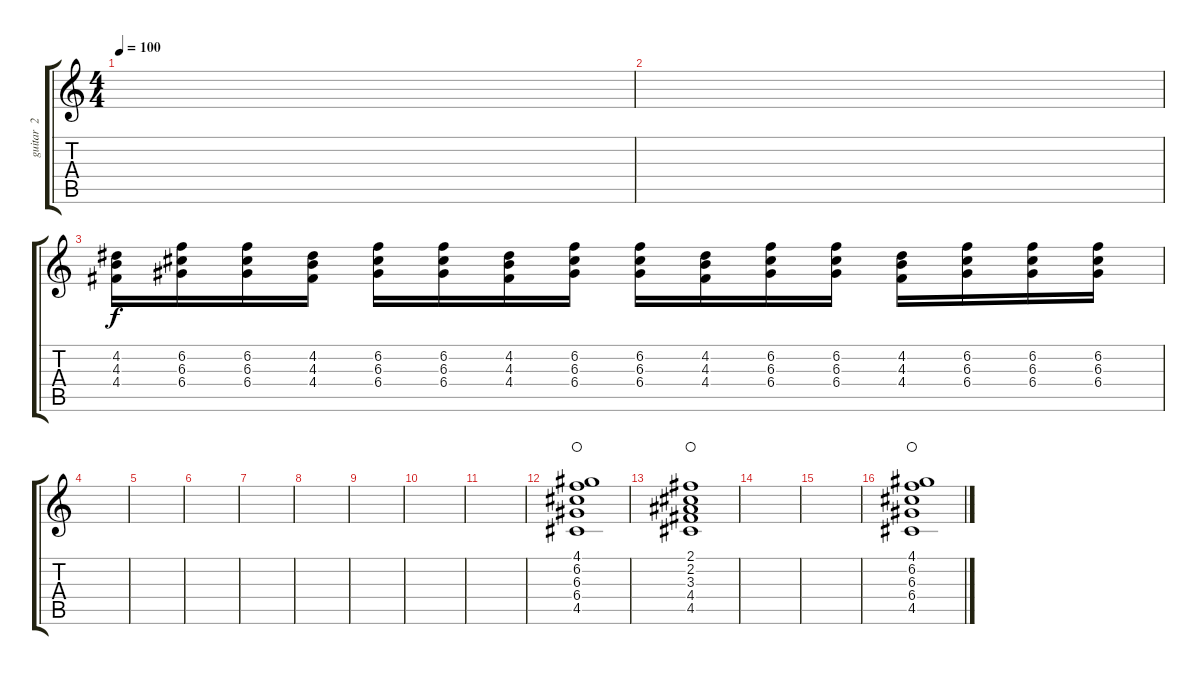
\track ("guitar  2" "guitar  2") {instrument distortionguitar}
\staff {score tabs}
\tuning (E4 B3 G3 D3 A2 E2) {hide}
\ts (4 4)
\tempo 100
\clef g2
\ks c
|
|
(4.2 4.3 4.4).16 (6.2 6.3 6.4).16 (6.2 6.3 6.4).16 (4.2 4.3 4.4).16 (6.2 6.3 6.4).16 (6.2 6.3 6.4).16 (4.2 4.3 4.4).16 (6.2 6.3 6.4).16 (6.2 6.3 6.4).16 (4.2 4.3 4.4).16 (6.2 6.3 6.4).16 (6.2 6.3 6.4).16 (4.2 4.3 4.4).16 (6.2 6.3 6.4).16 (6.2 6.3 6.4).16 (6.2 6.3 6.4).16 |
|
|
|
|
|
|
|
|
(4.1 6.2 6.3 6.4 4.5).1{waho} |
(2.1 2.2 3.3 4.4 4.5).1{waho} |
|
|
(4.1 6.2 6.3 6.4 4.5).1{waho}
